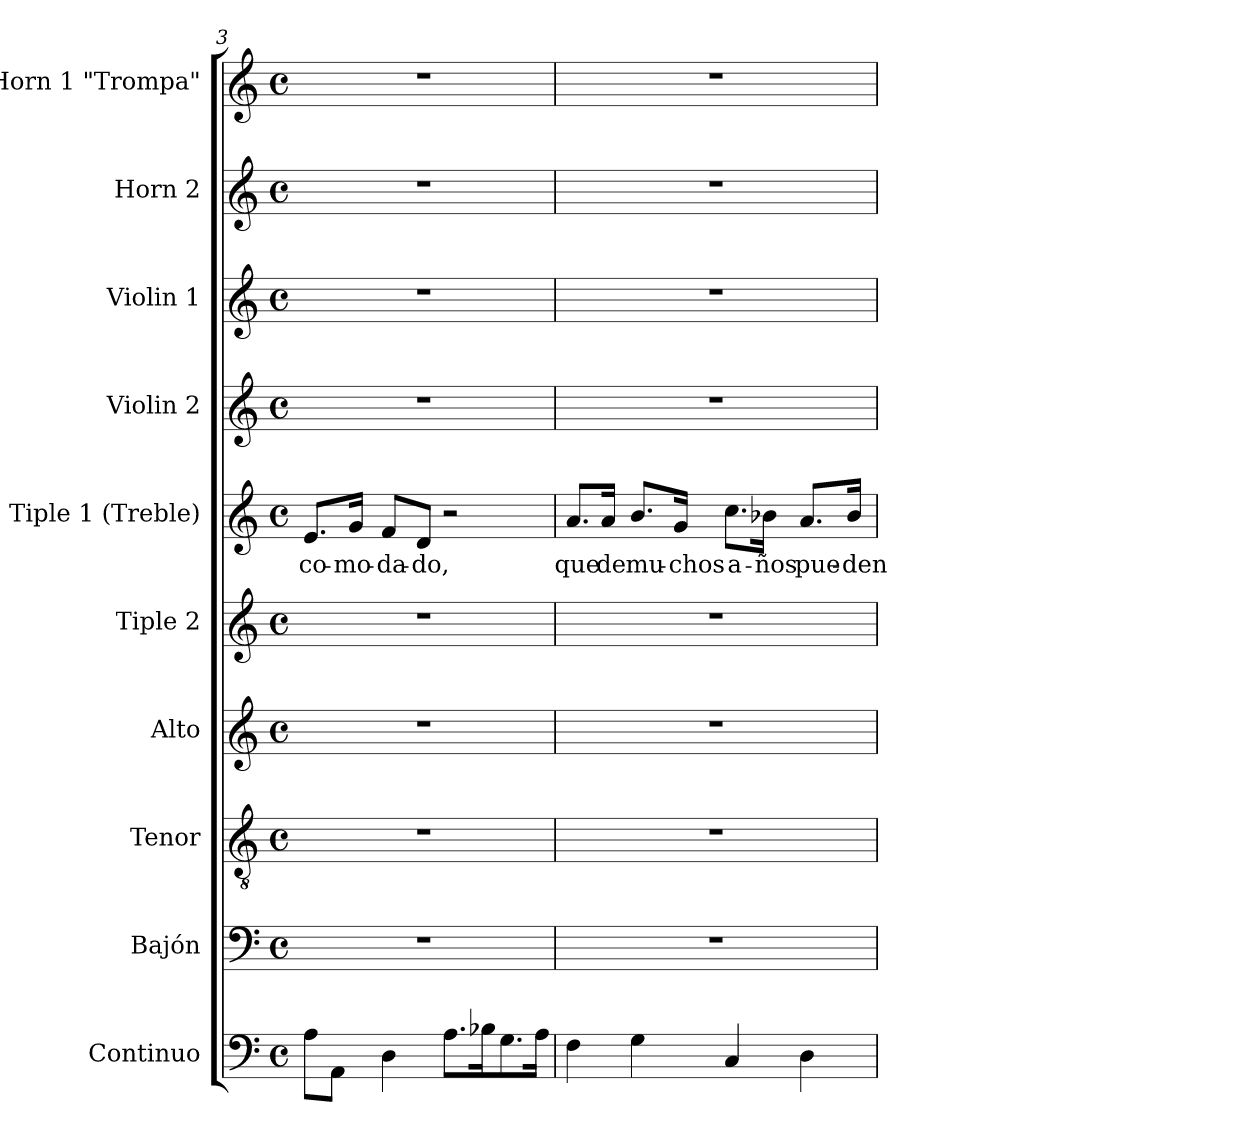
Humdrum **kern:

**kern	**kern	**kern	**kern	**kern	**kern	**text	**kern	**kern	**kern	**kern
*part10	*part9	*part8	*part7	*part6	*part5	*part5	*part4	*part3	*part2	*part1
*staff10	*staff9	*staff8	*staff7	*staff6	*staff5	*staff5	*staff4	*staff3	*staff2	*staff1
*I"Continuo	*I"Bajón	*I"Tenor	*I"Alto	*I"Tiple 2	*I"Tiple 1 (Treble)	*	*I"Violin 2	*I"Violin 1	*I"Horn 2	*I"Horn 1 "Trompa"
*I'Cont.	*	*I'T.	*I'A.	*	*	*	*I'Vln. 2	*I'Vln. 1	*I'Hn 1.	*I'Hn 1.
*clefF4	*clefF4	*clefGv2	*clefG2	*clefG2	*clefG2	*	*clefG2	*clefG2	*clefG2	*clefG2
*	*	*ITrd7c12	*	*	*	*	*	*	*ITrd7c12	*ITrd7c12
*k[]	*k[]	*k[]	*k[]	*k[]	*k[]	*	*k[]	*k[]	*k[]	*k[]
*C:	*C:	*C:	*C:	*C:	*C:	*	*C:	*C:	*C:	*C:
*M4/4	*M4/4	*M4/4	*M4/4	*M4/4	*M4/4	*	*M4/4	*M4/4	*M4/4	*M4/4
*met(c)	*met(c)	*met(c)	*met(c)	*met(c)	*met(c)	*	*met(c)	*met(c)	*met(c)	*met(c)
=3	=3	=3	=3	=3	=3	=3	=3	=3	=3	=3
!	!	!	!	!	!	!LO:LY:b:color=#000000	!	!	!	!
8Ai\L	1r	1r	1r	1r	8.ei/L	-co-	1r	1r	1r	1r
8AAi\J	.	.	.	.	.	.	.	.	.	.
!	!	!	!	!	!	!LO:LY:b:color=#000000	!	!	!	!
.	.	.	.	.	16gi/Jk	-mo-	.	.	.	.
!	!	!	!	!	!	!LO:LY:b:color=#000000	!	!	!	!
4Di\	.	.	.	.	8fi/L	-da-	.	.	.	.
!	!	!	!	!	!	!LO:LY:b:color=#000000	!	!	!	!
.	.	.	.	.	8di/J	-do,	.	.	.	.
8.Ai\L	.	.	.	.	2r	.	.	.	.	.
16B-Xi\k	.	.	.	.	.	.	.	.	.	.
8.Gi\	.	.	.	.	.	.	.	.	.	.
16Ai\Jk	.	.	.	.	.	.	.	.	.	.
=4	=4	=4	=4	=4	=4	=4	=4	=4	=4	=4
!	!	!	!	!	!	!LO:LY:b:color=#000000	!	!	!	!
4Fi\	1r	1r	1r	1r	8.ai/L	que	1r	1r	1r	1r
!	!	!	!	!	!	!LO:LY:b:color=#000000	!	!	!	!
.	.	.	.	.	16ai/Jk	de	.	.	.	.
!	!	!	!	!	!	!LO:LY:b:color=#000000	!	!	!	!
4Gi\	.	.	.	.	8.bi/L	mu-	.	.	.	.
!	!	!	!	!	!	!LO:LY:b:color=#000000	!	!	!	!
.	.	.	.	.	16gi/Jk	-chos	.	.	.	.
!	!	!	!	!	!	!LO:LY:b:color=#000000	!	!	!	!
4Ci/	.	.	.	.	8.cci\L	a-	.	.	.	.
!	!	!	!	!	!	!LO:LY:b:color=#000000	!	!	!	!
.	.	.	.	.	16b-Xi\Jk	-ños	.	.	.	.
!	!	!	!	!	!	!LO:LY:b:color=#000000	!	!	!	!
4Di\	.	.	.	.	8.ai/L	pue-	.	.	.	.
!	!	!	!	!	!	!LO:LY:b:color=#000000	!	!	!	!
.	.	.	.	.	16b-i/Jk	-den	.	.	.	.
=	=	=	=	=	=	=	=	=	=	=
*-	*-	*-	*-	*-	*-	*-	*-	*-	*-	*-
